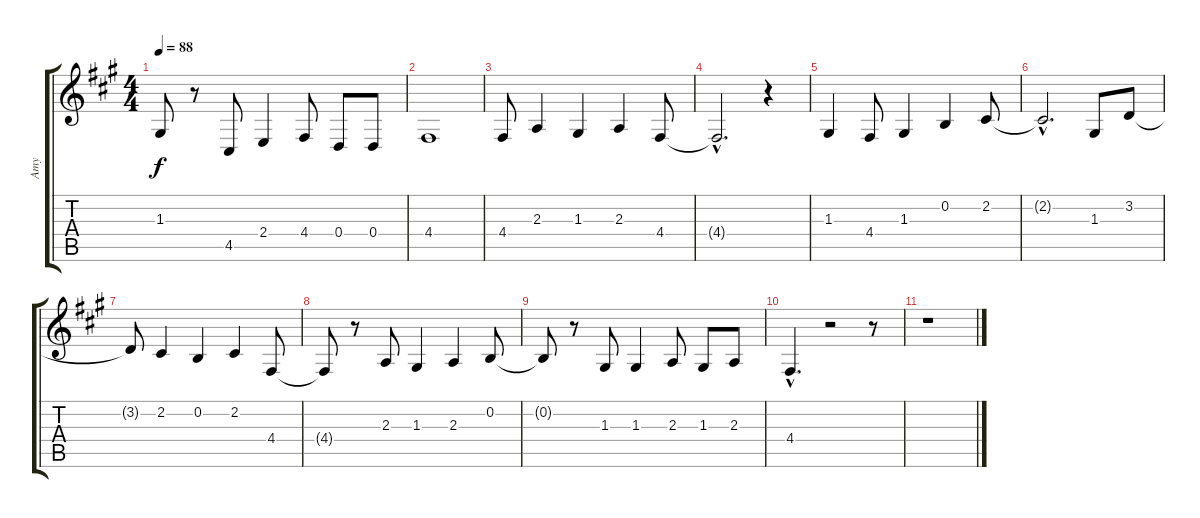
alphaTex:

\track ("Amy" "Amy") {instrument lead2sawtooth}
\staff {score tabs}
\tuning (E4 B3 G3 D3 A2 E2) {hide}
\ts (4 4)
\tempo 88
\clef g2
\ks f#minor
1.3{t}.8{dy f} r.8 4.5.8 2.4.4 4.4.8 0.4.8 0.4.8 |
4.4.1 |
4.4.8 2.3.4 1.3.4 2.3.4 4.4.8 |
4.4{hac t}.2{d} r.4 |
1.3.4 4.4.8 1.3.4 0.2.4 2.2.8 |
2.2{hac t}.2{d} 1.3.8 3.2.8 |
3.2{t}.8 2.2.4 0.2.4 2.2.4 4.4.8 |
4.4{t}.8 r.8 2.3.8 1.3.4 2.3.4 0.2.8 |
0.2{t}.8 r.8 1.3.8 1.3.4 2.3.8 1.3.8 2.3.8 |
4.4{hac}.4{d} r.2 r.8 |
r.1
